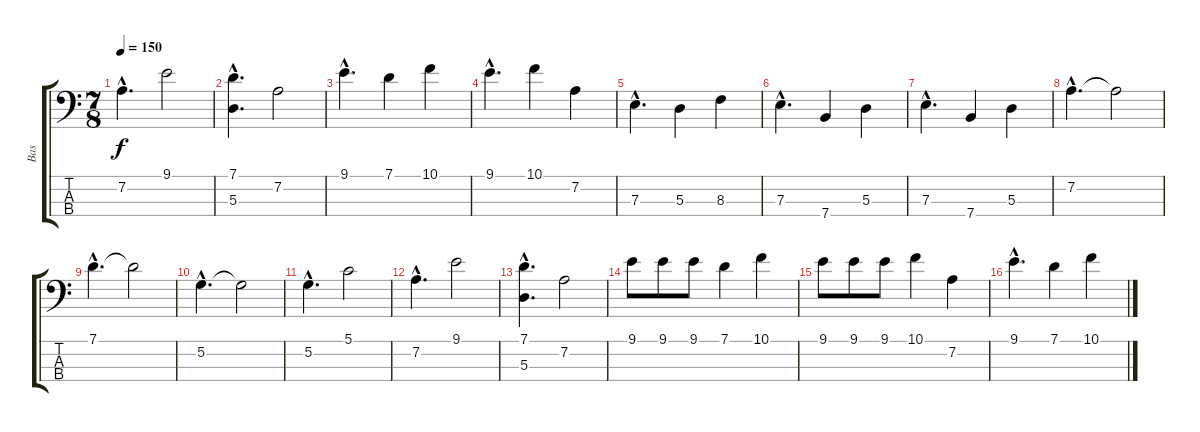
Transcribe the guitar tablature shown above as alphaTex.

\track ("Bas" "Bas") {instrument electricbasspick}
\staff {score tabs}
\tuning (G2 D2 A1 E1) {hide}
\ts (7 8)
\tempo 150
\clef f4
\ks c
7.2{hac}.4{d dy f} 9.1.2 |
(7.1{hac} 5.3{hac}).4{d} 7.2.2 |
9.1{hac}.4{d} 7.1.4 10.1.4 |
9.1{hac}.4{d} 10.1.4 7.2.4 |
7.3{hac}.4{d} 5.3.4 8.3.4 |
7.3{hac}.4{d} 7.4.4 5.3.4 |
7.3{hac}.4{d} 7.4.4 5.3.4 |
7.2{hac}.4{d} 7.2{t}.2 |
7.1{hac}.4{d} 7.1{t}.2 |
5.2{hac}.4{d} 5.2{t}.2 |
5.2{hac}.4{d} 5.1.2 |
7.2{hac}.4{d} 9.1.2 |
(7.1{hac} 5.3{hac}).4{d} 7.2.2 |
9.1.8 9.1.8 9.1.8 7.1.4 10.1.4 |
9.1.8 9.1.8 9.1.8 10.1.4 7.2.4 |
9.1{hac}.4{d} 7.1.4 10.1.4
